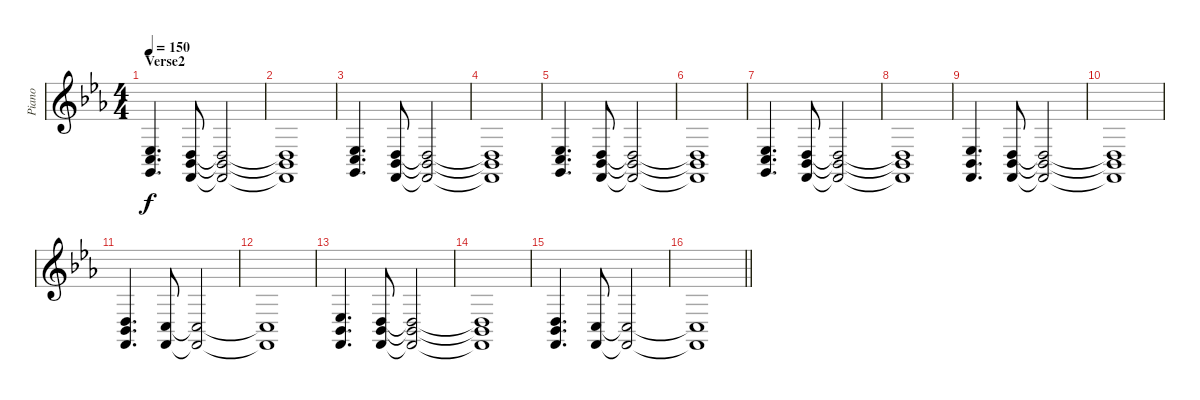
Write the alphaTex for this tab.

\track ("Piano" "Piano") {instrument electricgrandpiano}
\staff {score}
\tuning (E4 B3 G3 D3 A2 D2) {hide}
\ts (4 4)
\section ("" "Verse2")
\tempo 150
\clef g2
\ks eb
(1.4 3.5 5.6).4{d dy f} (0.4 1.5 3.6).8 (0.4{t} 1.5{t} 3.6{t}).2 |
(0.4{t} 1.5{t} 3.6{t}).1 |
(1.4 3.5 5.6).4{d} (0.4 1.5 3.6).8 (0.4{t} 1.5{t} 3.6{t}).2 |
(0.4{t} 1.5{t} 3.6{t}).1 |
(1.4 3.5 5.6).4{d} (0.4 1.5 3.6).8 (0.4{t} 1.5{t} 3.6{t}).2 |
(0.4{t} 1.5{t} 3.6{t}).1 |
(1.4 3.5 5.6).4{d} (0.4 1.5 3.6).8 (0.4{t} 1.5{t} 3.6{t}).2 |
(0.4{t} 1.5{t} 3.6{t}).1 |
(1.4 1.5 3.6).4{d} (0.4 1.5 3.6).8 (0.4{t} 1.5{t} 3.6{t}).2 |
(0.4{t} 1.5{t} 3.6{t}).1 |
(0.4 1.5 3.6).4{d} (3.5 3.6).8 (3.5{t} 3.6{t}).2 |
(3.5{t} 3.6{t}).1 |
(1.4 1.5 3.6).4{d} (0.4 1.5 3.6).8 (0.4{t} 1.5{t} 3.6{t}).2 |
(0.4{t} 1.5{t} 3.6{t}).1 |
(0.4 1.5 3.6).4{d} (3.5 3.6).8 (3.5{t} 3.6{t}).2 |
\barLineRight lightlight
(3.5{t} 3.6{t}).1
